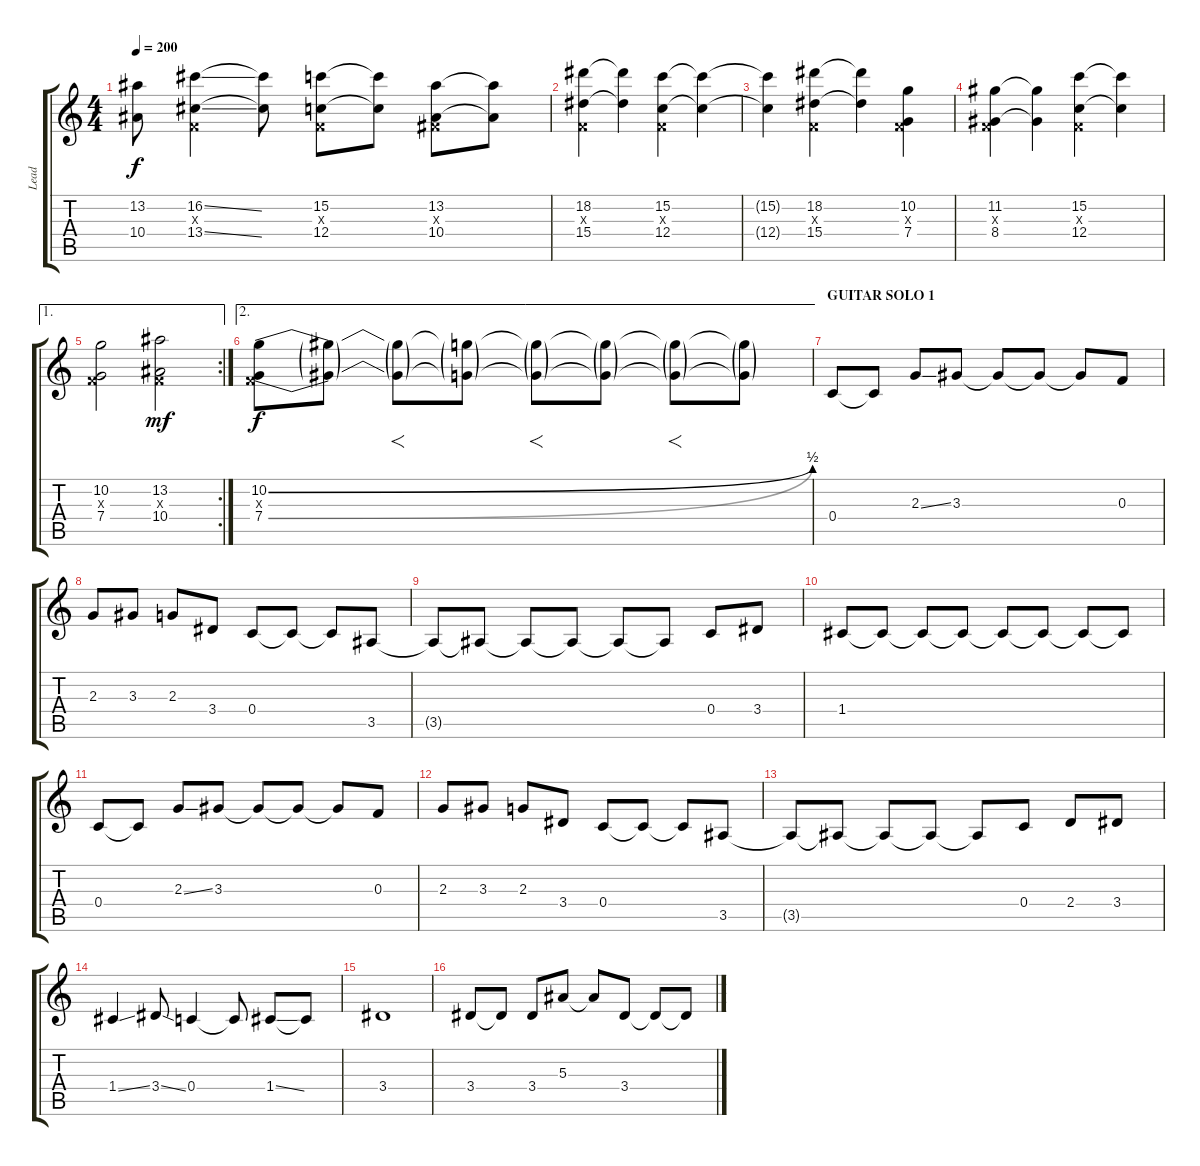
\track ("Lead" "Lead") {instrument distortionguitar}
\staff {score tabs}
\tuning (D4 A3 F3 C3 G2 C2) {hide}
\ts (4 4)
\tempo 200
\clef g2
\ks c
(13.2{t} 10.4{t}).8{dy f} (16.2{ss} 0.3{x} 13.4{ss}).4 (16.2{t} 13.4{t}).8 (15.2 0.3{x} 12.4).8 (15.2{t} 12.4{t}).8 (13.2 1.3{x} 10.4).8 (13.2{t} 10.4{t}).8 |
(18.2 0.3{x} 15.4).4 (18.2{t} 15.4{t}).4 (15.2 0.3{x} 12.4).4 (15.2{t} 12.4{t}).4 |
(15.2{t} 12.4{t}).4 (18.2 0.3{x} 15.4).4 (18.2{t} 15.4{t}).4 (10.2 0.3{x} 7.4).4 |
(11.2 0.3{x} 8.4).4 (11.2{t} 8.4{t}).4 (15.2 0.3{x} 12.4).4 (15.2{t} 12.4{t}).4 |
\ae 1
\rc 2
(10.2 0.3{x} 7.4).2 (13.2 0.3{x} 10.4).2{dy mf} |
\ae 2
(10.2{be (bend 0 0 60 2)} 0.3{x} 7.4{be (bend 0 0 60 2)}).8{dy f} (10.2{t} 7.4{t}).8 (10.2{t} 7.4{t}).8{f} (10.2{t} 7.4{t}).8 (10.2{t} 7.4{t}).8{f} (10.2{t} 7.4{t}).8 (10.2{t} 7.4{t}).8{f} (10.2{t} 7.4{t}).8 |
\section ("" "GUITAR SOLO 1")
0.4.8{instrument overdrivenguitar} 0.4{t}.8 2.3{ss}.8 3.3.8 3.3{t}.8 3.3{t}.8 3.3{t}.8 0.3.8 |
2.3.8 3.3.8 2.3.8 3.4.8 0.4.8 0.4{t}.8 0.4{t}.8 3.5.8 |
3.5{t}.8 3.5{t}.8 3.5{t}.8 3.5{t}.8 3.5{t}.8 3.5{t}.8 0.4.8 3.4.8 |
1.4.8 1.4{t}.8 1.4{t}.8 1.4{t}.8 1.4{t}.8 1.4{t}.8 1.4{t}.8 1.4{t}.8 |
0.4.8{instrument overdrivenguitar} 0.4{t}.8 2.3{ss}.8 3.3.8 3.3{t}.8 3.3{t}.8 3.3{t}.8 0.3.8 |
2.3.8 3.3.8 2.3.8 3.4.8 0.4.8 0.4{t}.8 0.4{t}.8 3.5.8 |
3.5{t}.8 3.5{t}.8 3.5{t}.8 3.5{t}.8 3.5{t}.8 0.4.8 2.4.8 3.4.8 |
1.4{ss}.4 3.4{ss}.8 0.4.4 0.4{t}.8 1.4{ss}.8 1.4{t}.8 |
3.4.1 |
3.4.8 3.4{t}.8 3.4.8 5.3.8 5.3{t}.8 3.4.8 3.4{t}.8 3.4{t}.8
